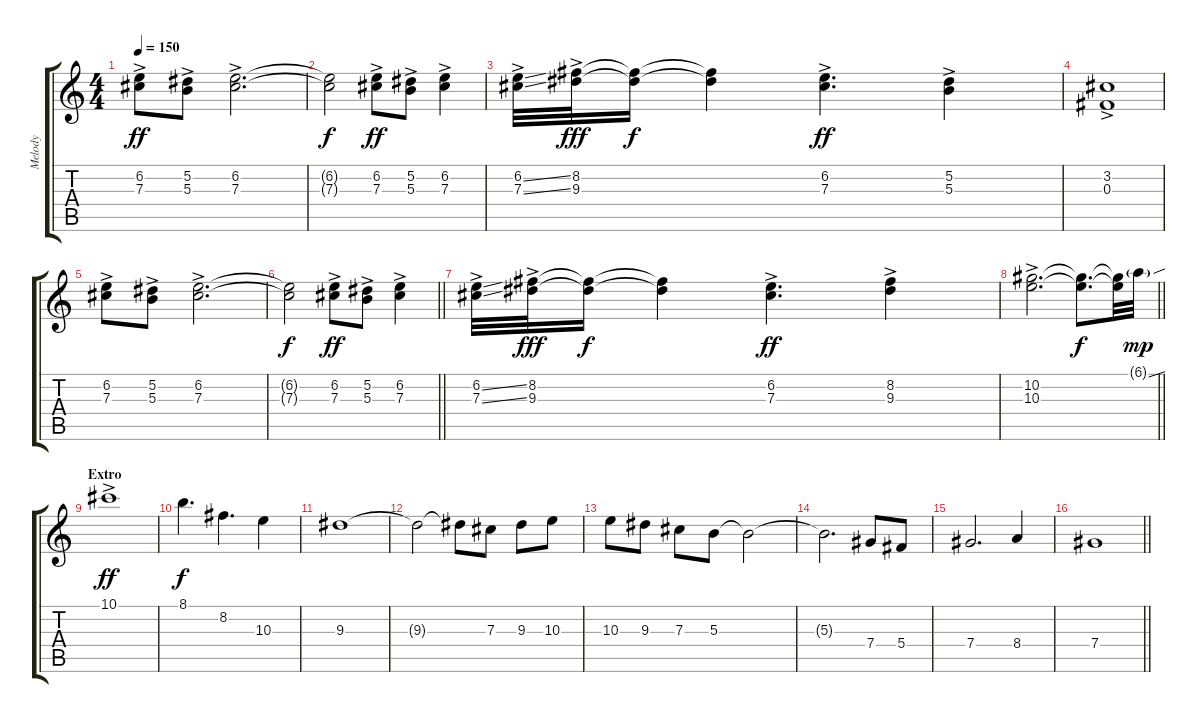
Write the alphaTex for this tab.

\track ("Melody" "Melody") {instrument acousticguitarsteel}
\staff {score tabs}
\tuning (Eb4 Bb3 Gb3 Db3 Ab2 Eb2) {hide}
\ts (4 4)
\tempo 150
\clef g2
\ks c
(6.2{ac} 7.3{ac}).8{dy ff} (5.2{ac} 5.3{ac}).8 (6.2{ac} 7.3{ac}).2{d} |
(6.2{t} 7.3{t}).2{dy f} (6.2{ac} 7.3{ac}).8{dy ff} (5.2{ac} 5.3{ac}).8 (6.2{ac} 7.3{ac}).4 |
(6.2{ss ac} 7.3{ss ac}).32 (8.2{ac} 9.3{ac}).32{dy fff} (8.2{t} 9.3{t}).16{dy f} (8.2{t} 9.3{t}).4 (6.2{ac} 7.3{ac}).4{d dy ff} (5.2{ac} 5.3{ac}).4 |
(3.2{ac} 0.3{ac}).1 |
(6.2{ac} 7.3{ac}).8 (5.2{ac} 5.3{ac}).8 (6.2{ac} 7.3{ac}).2{d} |
\barLineRight lightlight
(6.2{t} 7.3{t}).2{dy f} (6.2{ac} 7.3{ac}).8{dy ff} (5.2{ac} 5.3{ac}).8 (6.2{ac} 7.3{ac}).4 |
(6.2{ss ac} 7.3{ss ac}).32 (8.2{ac} 9.3{ac}).32{dy fff} (8.2{t} 9.3{t}).16{dy f} (8.2{t} 9.3{t}).4 (6.2{ac} 7.3{ac}).4{d dy ff} (8.2{ac} 9.3{ac}).4 |
\barLineRight lightlight
(10.2{ac} 10.3{ac}).2{d} (10.2{t} 10.3{t}).8{d dy f} (10.2{t} 10.3{t}).32 6.1{ss g}.32{dy mp} |
\section ("" "Extro")
10.1{ac}.1{dy ff} |
8.1.4{d dy f} 8.2.4{d} 10.3.4 |
9.3.1 |
9.3{t}.2 9.3{t}.8 7.3.8 9.3.8 10.3.8 |
10.3.8 9.3.8 7.3.8 5.3.8 5.3{t}.2 |
5.3{t}.2{d} 7.4.8 5.4.8 |
7.4.2{d} 8.4.4 |
\barLineRight lightlight
7.4.1
